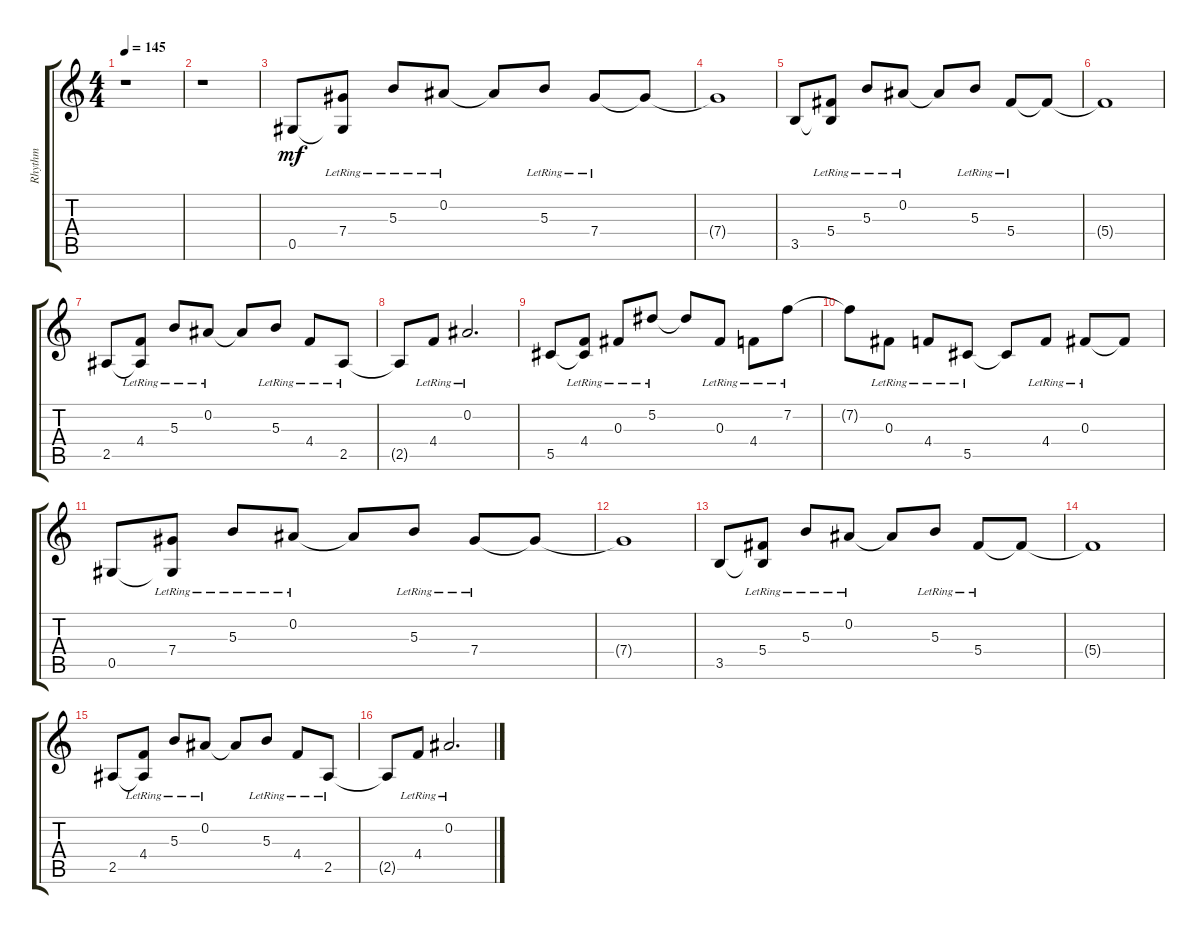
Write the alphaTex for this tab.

\track ("Rhythm" "Rhythm") {instrument distortionguitar}
\staff {score tabs}
\tuning (Eb4 Bb3 Gb3 Db3 Ab2 Eb2) {hide}
\ts (4 4)
\tempo 145
\clef g2
\ks c
r.1{dy mf} |
r.1 |
0.5.8 (7.4{lr} 0.5{t}).8 5.3{lr}.8 0.2{lr}.8 0.2{t}.8 5.3{lr}.8 7.4{lr}.8 7.4{t}.8 |
7.4{t}.1 |
3.5.8 (5.4{lr} 3.5{t}).8 5.3{lr}.8 0.2{lr}.8 0.2{t}.8 5.3{lr}.8 5.4{lr}.8 5.4{t}.8 |
5.4{t}.1 |
2.5.8 (4.4{lr} 2.5{t}).8 5.3{lr}.8 0.2{lr}.8 0.2{t}.8 5.3{lr}.8 4.4{lr}.8 2.5{lr}.8 |
2.5{t}.8 4.4{lr}.8 0.2{lr}.2{d} |
5.5.8 (4.4{lr} 5.5{t}).8 0.3{lr}.8 5.2{lr}.8 5.2{t}.8 0.3{lr}.8 4.4{lr}.8 7.2{lr}.8 |
7.2{t}.8 0.3{lr}.8 4.4{lr}.8 5.5{lr}.8 5.5{t}.8 4.4{lr}.8 0.3{lr}.8 0.3{t}.8 |
0.5.8 (7.4{lr} 0.5{t}).8 5.3{lr}.8 0.2{lr}.8 0.2{t}.8 5.3{lr}.8 7.4{lr}.8 7.4{t}.8 |
7.4{t}.1 |
3.5.8 (5.4{lr} 3.5{t}).8 5.3{lr}.8 0.2{lr}.8 0.2{t}.8 5.3{lr}.8 5.4{lr}.8 5.4{t}.8 |
5.4{t}.1 |
2.5.8 (4.4{lr} 2.5{t}).8 5.3{lr}.8 0.2{lr}.8 0.2{t}.8 5.3{lr}.8 4.4{lr}.8 2.5{lr}.8 |
2.5{t}.8 4.4{lr}.8 0.2{lr}.2{d}
